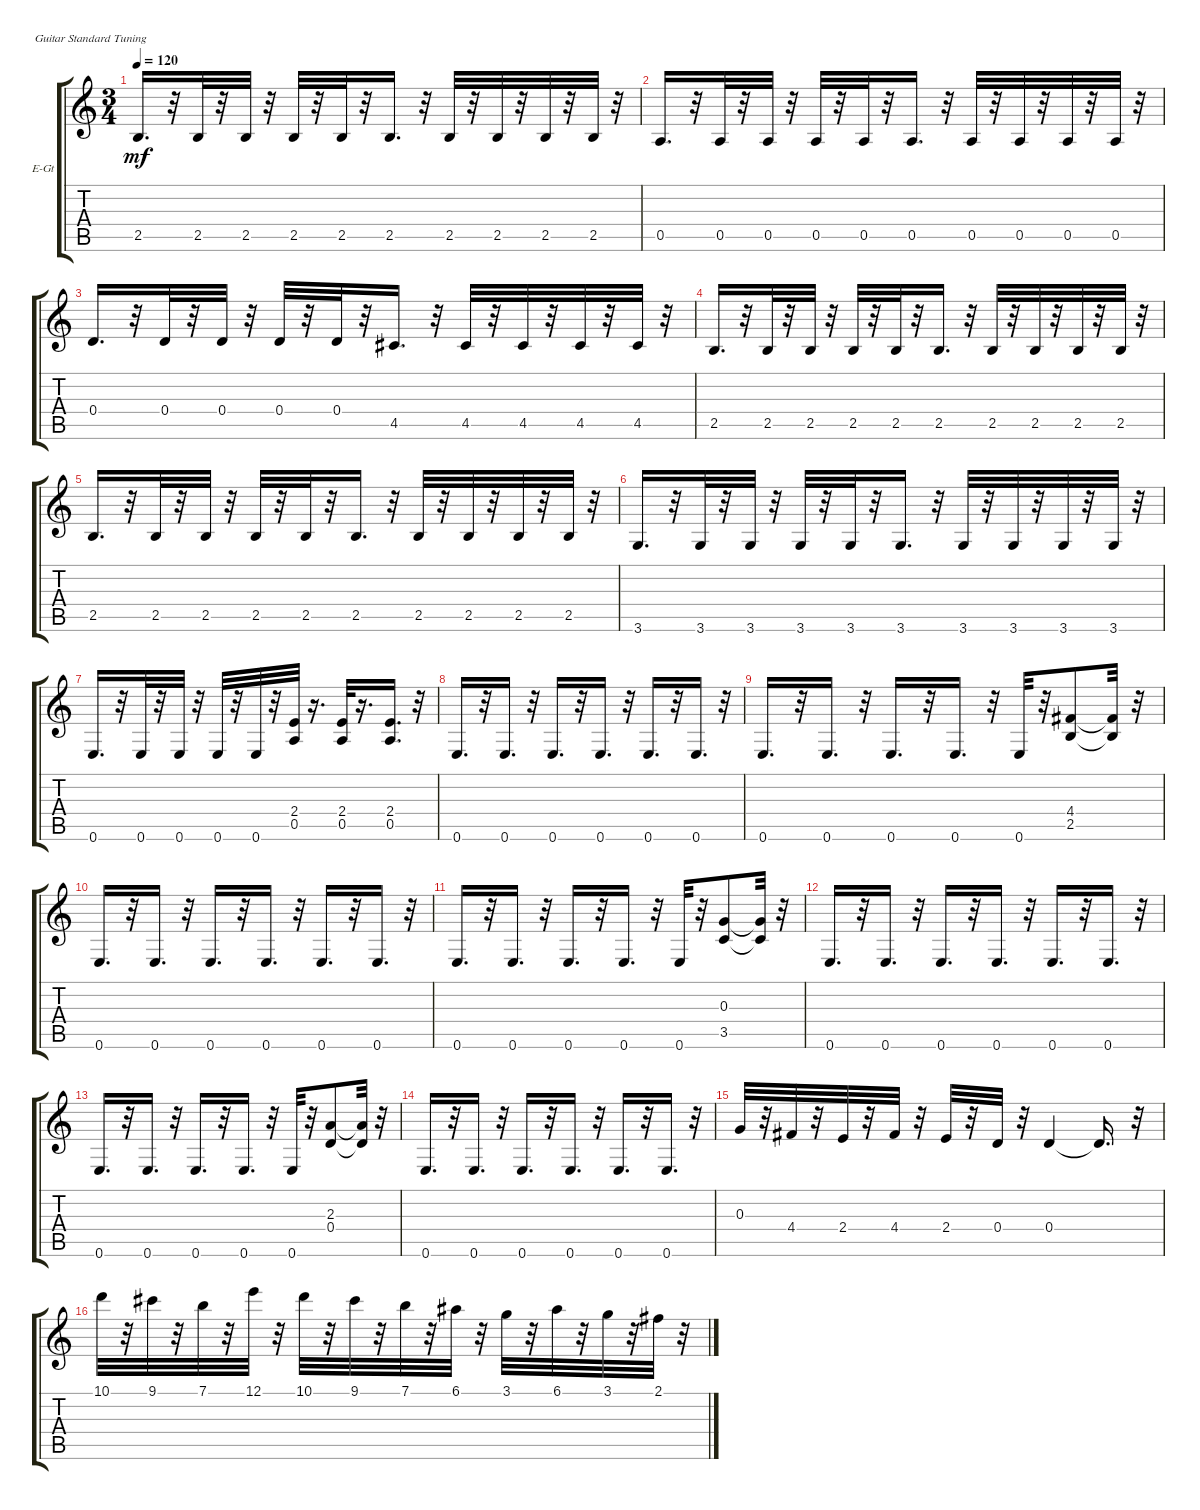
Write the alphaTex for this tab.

\bracketExtendMode groupsimilarinstruments
\firstSystemTrackNameOrientation horizontal
\otherSystemsTrackNameOrientation horizontal
\track ("" "E-Gt") {instrument electricguitarclean}
\staff {score tabs}
\tuning (E4 B3 G3 D3 A2 E2)
\ts (3 4)
\tempo 120
\clef g2
\ks c
2.5.16{d dy mf} r.32 2.5.32 r.32 2.5.32 r.32 2.5.32 r.32 2.5.32 r.32 2.5.16{d} r.32 2.5.32 r.32 2.5.32 r.32 2.5.32 r.32 2.5.32 r.32 |
0.5.16{d} r.32 0.5.32 r.32 0.5.32 r.32 0.5.32 r.32 0.5.32 r.32 0.5.16{d} r.32 0.5.32 r.32 0.5.32 r.32 0.5.32 r.32 0.5.32 r.32 |
0.4.16{d} r.32 0.4.32 r.32 0.4.32 r.32 0.4.32 r.32 0.4.32 r.32 4.5.16{d} r.32 4.5.32 r.32 4.5.32 r.32 4.5.32 r.32 4.5.32 r.32 |
2.5.16{d} r.32 2.5.32 r.32 2.5.32 r.32 2.5.32 r.32 2.5.32 r.32 2.5.16{d} r.32 2.5.32 r.32 2.5.32 r.32 2.5.32 r.32 2.5.32 r.32 |
2.5.16{d} r.32 2.5.32 r.32 2.5.32 r.32 2.5.32 r.32 2.5.32 r.32 2.5.16{d} r.32 2.5.32 r.32 2.5.32 r.32 2.5.32 r.32 2.5.32 r.32 |
3.6.16{d} r.32 3.6.32 r.32 3.6.32 r.32 3.6.32 r.32 3.6.32 r.32 3.6.16{d} r.32 3.6.32 r.32 3.6.32 r.32 3.6.32 r.32 3.6.32 r.32 |
0.6.16{d} r.32 0.6.32 r.32 0.6.32 r.32 0.6.32 r.32 0.6.32 r.32 (2.4 0.5).32 r.16{d} (0.5 2.4).32 r.16{d} (2.4 0.5).16{d} r.32 |
0.6.16{d} r.32 0.6.16{d} r.32 0.6.16{d} r.32 0.6.16{d} r.32 0.6.16{d} r.32 0.6.16{d} r.32 |
0.6.16{d} r.32 0.6.16{d} r.32 0.6.16{d} r.32 0.6.16{d} r.32 0.6.32 r.32 (4.4 2.5).8 (4.4{t} 2.5{t}).32 r.32 |
0.6.16{d} r.32 0.6.16{d} r.32 0.6.16{d} r.32 0.6.16{d} r.32 0.6.16{d} r.32 0.6.16{d} r.32 |
0.6.16{d} r.32 0.6.16{d} r.32 0.6.16{d} r.32 0.6.16{d} r.32 0.6.32 r.32 (3.5 0.3).8 (3.5{t} 0.3{t}).32 r.32 |
0.6.16{d} r.32 0.6.16{d} r.32 0.6.16{d} r.32 0.6.16{d} r.32 0.6.16{d} r.32 0.6.16{d} r.32 |
0.6.16{d} r.32 0.6.16{d} r.32 0.6.16{d} r.32 0.6.16{d} r.32 0.6.32 r.32 (2.3 0.4).8 (2.3{t} 0.4{t}).32 r.32 |
0.6.16{d} r.32 0.6.16{d} r.32 0.6.16{d} r.32 0.6.16{d} r.32 0.6.16{d} r.32 0.6.16{d} r.32 |
0.3.32 r.32 4.4.32 r.32 2.4.32 r.32 4.4.32 r.32 2.4.32 r.32 0.4.32 r.32 0.4.4 0.4{t}.16{d} r.32 |
10.1.32 r.32 9.1.32 r.32 7.1.32 r.32 12.1.32 r.32 10.1.32 r.32 9.1.32 r.32 7.1.32 r.32 6.1.32 r.32 3.1.32 r.32 6.1.32 r.32 3.1.32 r.32 2.1.32 r.32
